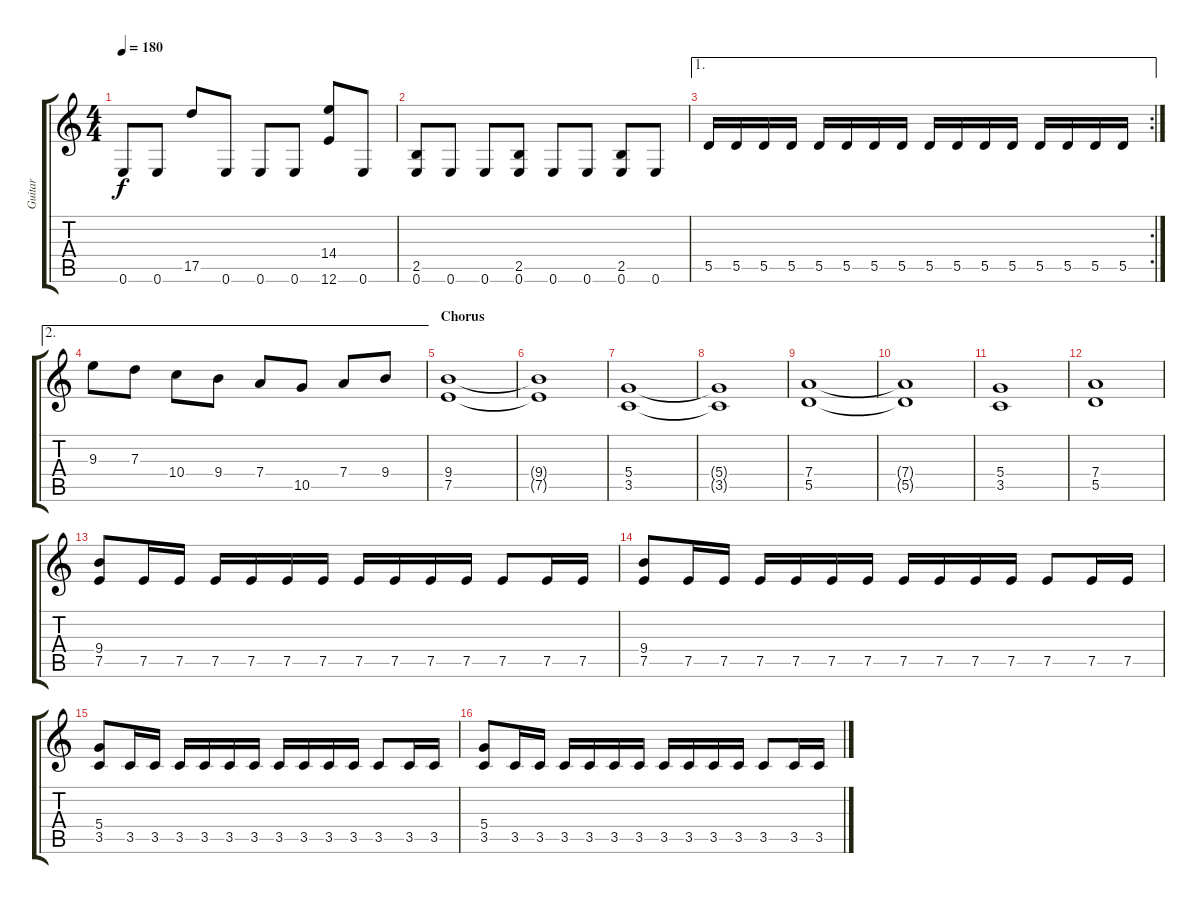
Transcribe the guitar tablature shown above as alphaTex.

\track ("Guitar" "Guitar") {instrument distortionguitar}
\staff {score tabs}
\tuning (E4 B3 G3 D3 A2 E2) {hide}
\ts (4 4)
\tempo 180
\clef g2
\ks c
0.6.8{dy f} 0.6.8 17.5.8 0.6.8 0.6.8 0.6.8 (14.4 12.6).8 0.6.8 |
(2.5 0.6).8 0.6.8 0.6.8 (2.5 0.6).8 0.6.8 0.6.8 (2.5 0.6).8 0.6.8 |
\ae 1
\rc 2
5.5.16 5.5.16 5.5.16 5.5.16 5.5.16 5.5.16 5.5.16 5.5.16 5.5.16 5.5.16 5.5.16 5.5.16 5.5.16 5.5.16 5.5.16 5.5.16 |
\ae 2
9.3.8 7.3.8 10.4.8 9.4.8 7.4.8 10.5.8 7.4.8 9.4.8 |
\section ("" "Chorus")
(9.4 7.5).1 |
(9.4{t} 7.5{t}).1 |
(5.4 3.5).1 |
(5.4{t} 3.5{t}).1 |
(7.4 5.5).1 |
(7.4{t} 5.5{t}).1 |
(5.4 3.5).1 |
(7.4 5.5).1 |
(9.4 7.5).8 7.5.16 7.5.16 7.5.16 7.5.16 7.5.16 7.5.16 7.5.16 7.5.16 7.5.16 7.5.16 7.5.8 7.5.16 7.5.16 |
(9.4 7.5).8 7.5.16 7.5.16 7.5.16 7.5.16 7.5.16 7.5.16 7.5.16 7.5.16 7.5.16 7.5.16 7.5.8 7.5.16 7.5.16 |
(5.4 3.5).8 3.5.16 3.5.16 3.5.16 3.5.16 3.5.16 3.5.16 3.5.16 3.5.16 3.5.16 3.5.16 3.5.8 3.5.16 3.5.16 |
(5.4 3.5).8 3.5.16 3.5.16 3.5.16 3.5.16 3.5.16 3.5.16 3.5.16 3.5.16 3.5.16 3.5.16 3.5.8 3.5.16 3.5.16
